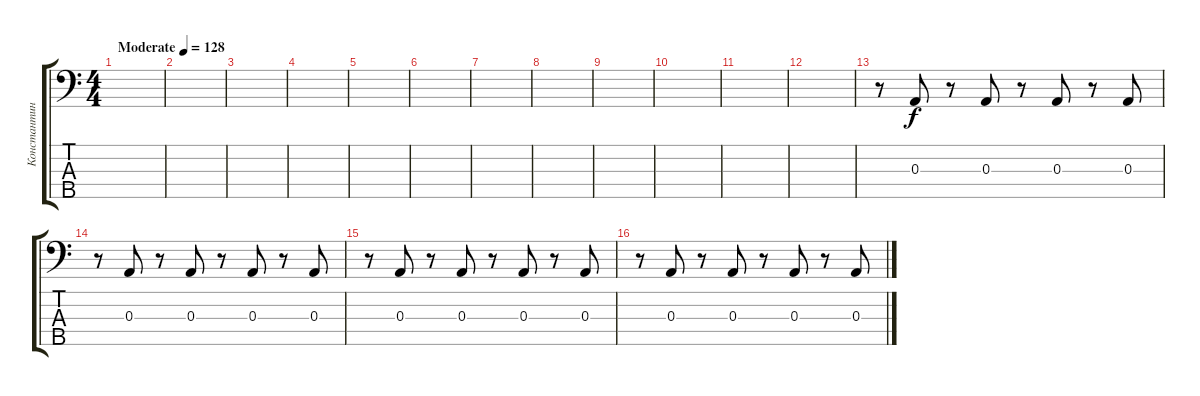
\track ("Константин Бекрев (программирование)" "Константин") {instrument fretlessbass}
\staff {score tabs}
\tuning (G2 D2 A1 E1 B0) {hide}
\ts (4 4)
\tempo (128 "Moderate")
\clef f4
\ks c
|
|
|
|
|
|
|
|
|
|
|
|
r.8 0.3.8 r.8 0.3.8 r.8 0.3.8 r.8 0.3.8 |
r.8 0.3.8 r.8 0.3.8 r.8 0.3.8 r.8 0.3.8 |
r.8 0.3.8 r.8 0.3.8 r.8 0.3.8 r.8 0.3.8 |
r.8 0.3.8 r.8 0.3.8 r.8 0.3.8 r.8 0.3.8
